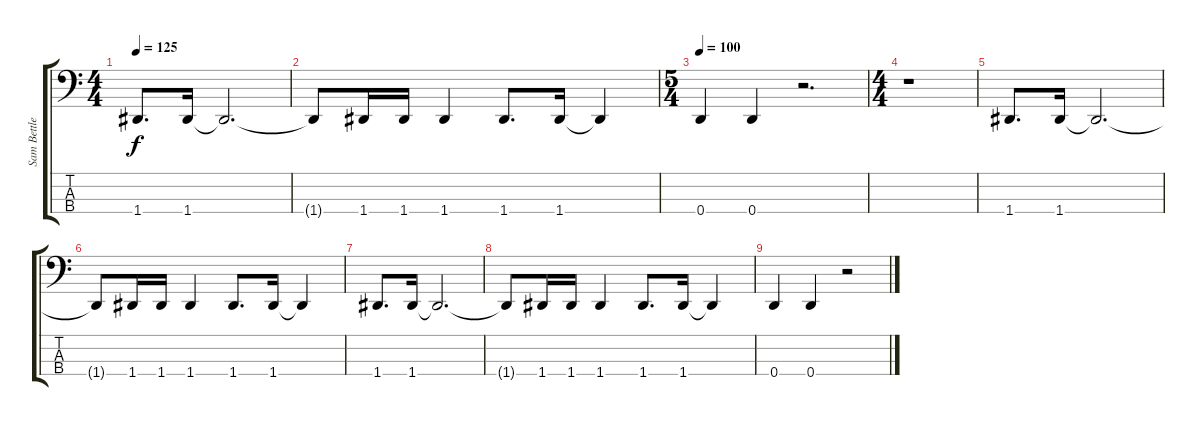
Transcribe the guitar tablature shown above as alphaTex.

\track ("Sam Bettley" "Sam Bettle") {instrument electricbasspick}
\staff {score tabs}
\tuning (G2 D2 A1 D1) {hide}
\ts (4 4)
\tempo 125
\clef f4
\ks c
1.4.8{d dy f} 1.4.16 1.4{t}.2{d} |
1.4{t}.8 1.4.16 1.4.16 1.4.4 1.4.8{d} 1.4.16 1.4{t}.4 |
\ts (5 4)
\tempo 100
0.4.4 0.4.4 r.2{d} |
\ts (4 4)
r.1 |
1.4.8{d} 1.4.16 1.4{t}.2{d} |
1.4{t}.8 1.4.16 1.4.16 1.4.4 1.4.8{d} 1.4.16 1.4{t}.4 |
1.4.8{d} 1.4.16 1.4{t}.2{d} |
1.4{t}.8 1.4.16 1.4.16 1.4.4 1.4.8{d} 1.4.16 1.4{t}.4 |
0.4.4 0.4.4 r.2
